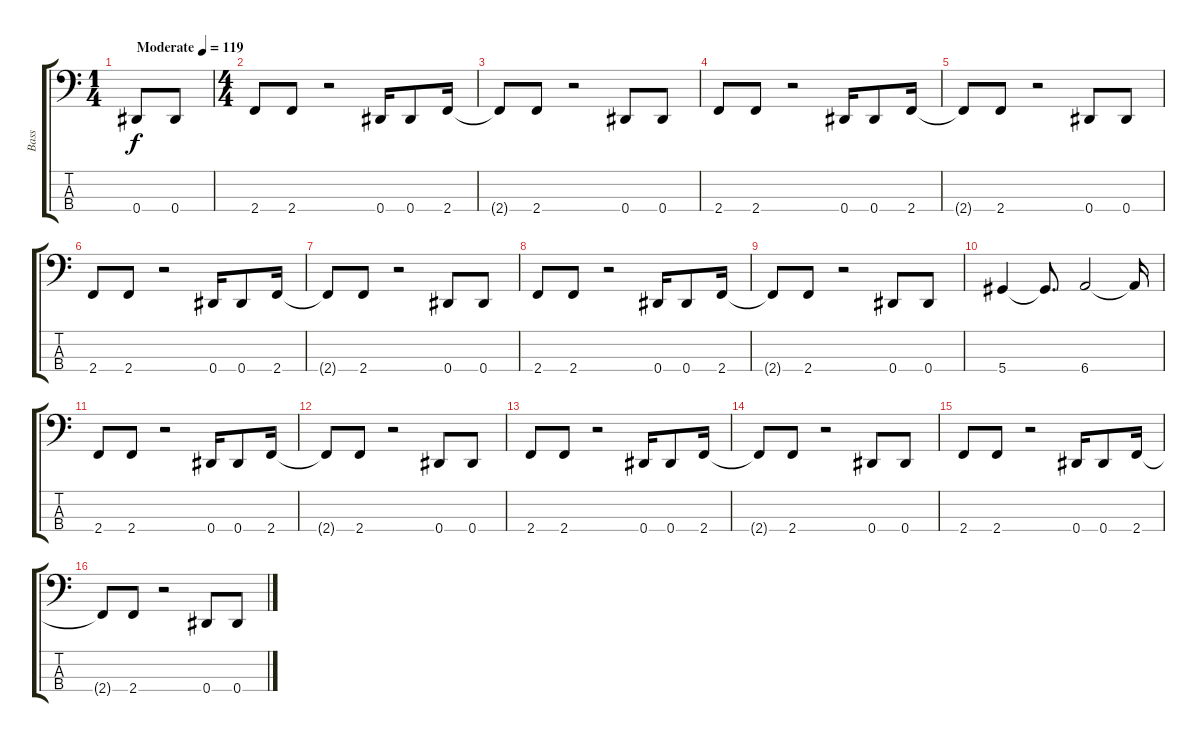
\track ("Bass" "Bass") {instrument electricbassfinger}
\staff {score tabs}
\tuning (Ab2 Eb2 Bb1 Eb1) {hide}
\ts (1 4)
\tempo (119 "Moderate")
\clef f4
\ks c
0.4.8{dy f instrument electricbassfinger} 0.4.8 |
\ts (4 4)
2.4.8 2.4.8 r.2 0.4.16 0.4.8 2.4.16 |
2.4{t}.8 2.4.8 r.2 0.4.8 0.4.8 |
2.4.8 2.4.8 r.2 0.4.16 0.4.8 2.4.16 |
2.4{t}.8 2.4.8 r.2 0.4.8 0.4.8 |
2.4.8 2.4.8 r.2 0.4.16 0.4.8 2.4.16 |
2.4{t}.8 2.4.8 r.2 0.4.8 0.4.8 |
2.4.8 2.4.8 r.2 0.4.16 0.4.8 2.4.16 |
2.4{t}.8 2.4.8 r.2 0.4.8 0.4.8 |
5.4.4 5.4{t}.8{d} 6.4.2 6.4{t}.16 |
2.4.8 2.4.8 r.2 0.4.16 0.4.8 2.4.16 |
2.4{t}.8 2.4.8 r.2 0.4.8 0.4.8 |
2.4.8 2.4.8 r.2 0.4.16 0.4.8 2.4.16 |
2.4{t}.8 2.4.8 r.2 0.4.8 0.4.8 |
2.4.8 2.4.8 r.2 0.4.16 0.4.8 2.4.16 |
2.4{t}.8 2.4.8 r.2 0.4.8 0.4.8
